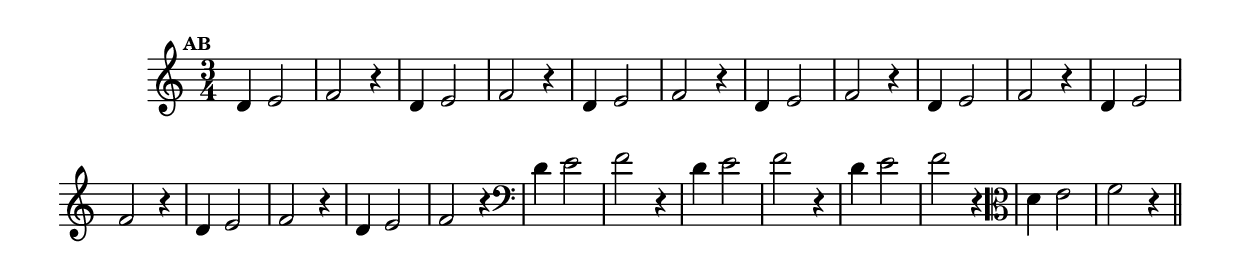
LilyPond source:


\version "2.10.33"

%\header { texidoc="Perguntas e Respostas"}

\relative c' {

  \override Staff.TimeSignature #'style = #'()
  \time 3/4 
  \override Score.BarNumber #'transparent = ##t
                                %\override Score.RehearsalMark #'font-family = #'roman
  \override Score.RehearsalMark #'font-size = #-2
  \override Score.BarNumber #'transparent = ##t
  \set Score.markFormatter = #format-mark-numbers

  \mark 27 

                                % CLARINETE

  \tag #'cl {
    d4 e2 | f r4 
  }

                                % FLAUTA

  \tag #'fl {
    d4 e2 | f r4 
  }

                                % OBOÉ

  \tag #'ob {
    d4 e2 | f r4 
  }

                                % SAX ALTO

  \tag #'saxa {
    d4 e2 | f r4 
  }

                                % SAX TENOR

  \tag #'saxt {
    d4 e2 | f r4 
  }

                                % SAX GENES

  \tag #'saxg {
    d4 e2 | f r4 
  }

                                % TROMPETE

  \tag #'tpt {
    d4 e2 | f r4 
  }

                                % TROMPA

  \tag #'tpa {
    d4 e2 | f r4 
  }


                                % TROMBONE

  \tag #'tbn {
    \clef bass
    d4 e2 | f r4 
  }

                                % TUBA MIB

  \tag #'tbamib {
    \clef bass
    d4 e2 | f r4 
  }

                                % TUBA SIB

  \tag #'tbasib {
    \clef bass
    d4 e2 | f r4 
  }

                                % VIOLA

  \tag #'vla {
    \clef alto
    d4 e2 | f r4 
  }

                                % FINAL

  \bar "||"

}
